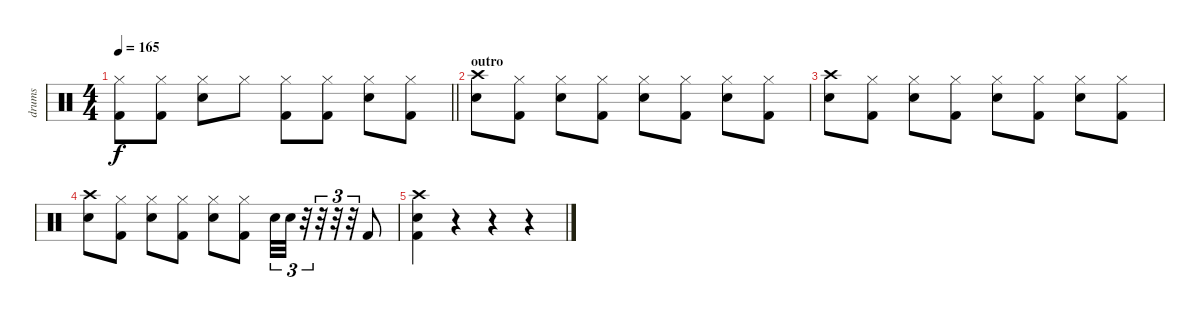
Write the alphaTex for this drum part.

\track ("drums" "drums") {instrument percussion}
\staff {score}
\articulation defaults
\ts (4 4)
\tempo 165
\clef neutral
\barLineRight lightlight
\ks c
("Hi-Hat (closed)" "Kick (hit) 2").8{dy f} ("Hi-Hat (closed)" "Kick (hit) 2").8 ("Hi-Hat (closed)" "Snare (hit) 2").8 "Hi-Hat (closed)".8 ("Hi-Hat (closed)" "Kick (hit) 2").8 ("Hi-Hat (closed)" "Kick (hit) 2").8 ("Hi-Hat (closed)" "Snare (hit) 2").8 ("Hi-Hat (closed)" "Kick (hit) 2").8 |
\section ("" "outro")
("Crash high (hit)" "Snare (hit) 2").8 ("Hi-Hat (closed)" "Kick (hit) 2").8 ("Hi-Hat (closed)" "Snare (hit) 2").8 ("Hi-Hat (closed)" "Kick (hit) 2").8 ("Hi-Hat (closed)" "Snare (hit) 2").8 ("Hi-Hat (closed)" "Kick (hit) 2").8 ("Hi-Hat (closed)" "Snare (hit) 2").8 ("Hi-Hat (closed)" "Kick (hit) 2").8 |
("Crash high (hit)" "Snare (hit) 2").8 ("Hi-Hat (closed)" "Kick (hit) 2").8 ("Hi-Hat (closed)" "Snare (hit) 2").8 ("Hi-Hat (closed)" "Kick (hit) 2").8 ("Hi-Hat (closed)" "Snare (hit) 2").8 ("Hi-Hat (closed)" "Kick (hit) 2").8 ("Hi-Hat (closed)" "Snare (hit) 2").8 ("Hi-Hat (closed)" "Kick (hit) 2").8 |
("Crash high (hit)" "Snare (hit) 2").8 ("Hi-Hat (closed)" "Kick (hit) 2").8 ("Hi-Hat (closed)" "Snare (hit) 2").8 ("Hi-Hat (closed)" "Kick (hit) 2").8 ("Hi-Hat (closed)" "Snare (hit) 2").8 ("Hi-Hat (closed)" "Kick (hit) 2").8 "Snare (hit) 2".32{tu (3 2)} "Snare (hit) 2".32{tu (3 2)} r.32{tu (3 2)} r.32{tu (3 2)} r.32{tu (3 2)} r.32{tu (3 2)} "Kick (hit) 2".8 |
("Crash high (hit)" "Kick (hit) 2" "Snare (hit) 2").4 r.4 r.4 r.4
